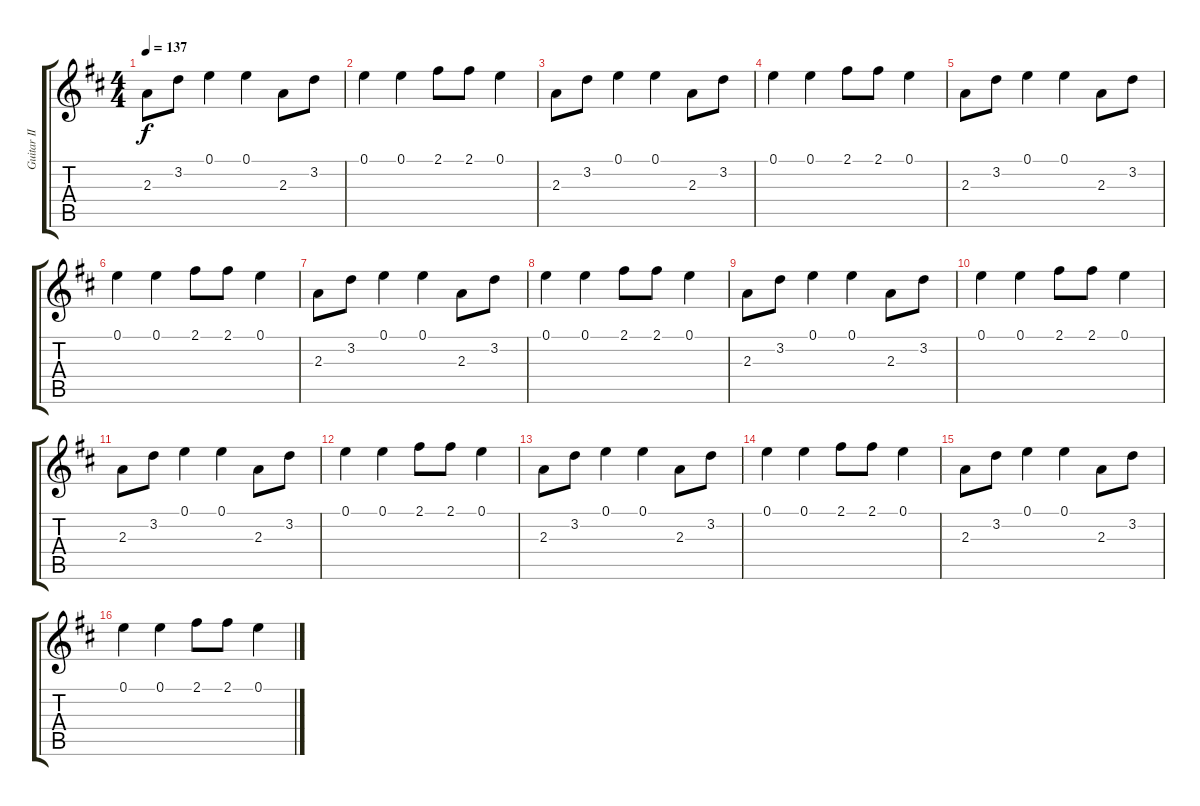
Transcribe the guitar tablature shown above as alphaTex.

\track ("Guitar II - Kita" "Guitar II ") {instrument distortionguitar}
\staff {score tabs}
\tuning (E4 B3 G3 D3 A2 D2) {hide}
\ts (4 4)
\tempo 137
\clef g2
\ks d
2.3.8{dy f} 3.2.8 0.1.4 0.1.4 2.3.8 3.2.8 |
0.1.4 0.1.4 2.1.8 2.1.8 0.1.4 |
2.3.8 3.2.8 0.1.4 0.1.4 2.3.8 3.2.8 |
0.1.4 0.1.4 2.1.8 2.1.8 0.1.4 |
2.3.8 3.2.8 0.1.4 0.1.4 2.3.8 3.2.8 |
0.1.4 0.1.4 2.1.8 2.1.8 0.1.4 |
2.3.8 3.2.8 0.1.4 0.1.4 2.3.8 3.2.8 |
0.1.4 0.1.4 2.1.8 2.1.8 0.1.4 |
2.3.8 3.2.8 0.1.4 0.1.4 2.3.8 3.2.8 |
0.1.4 0.1.4 2.1.8 2.1.8 0.1.4 |
2.3.8 3.2.8 0.1.4 0.1.4 2.3.8 3.2.8 |
0.1.4 0.1.4 2.1.8 2.1.8 0.1.4 |
2.3.8 3.2.8 0.1.4 0.1.4 2.3.8 3.2.8 |
0.1.4 0.1.4 2.1.8 2.1.8 0.1.4 |
2.3.8 3.2.8 0.1.4 0.1.4 2.3.8 3.2.8 |
0.1.4 0.1.4 2.1.8 2.1.8 0.1.4
